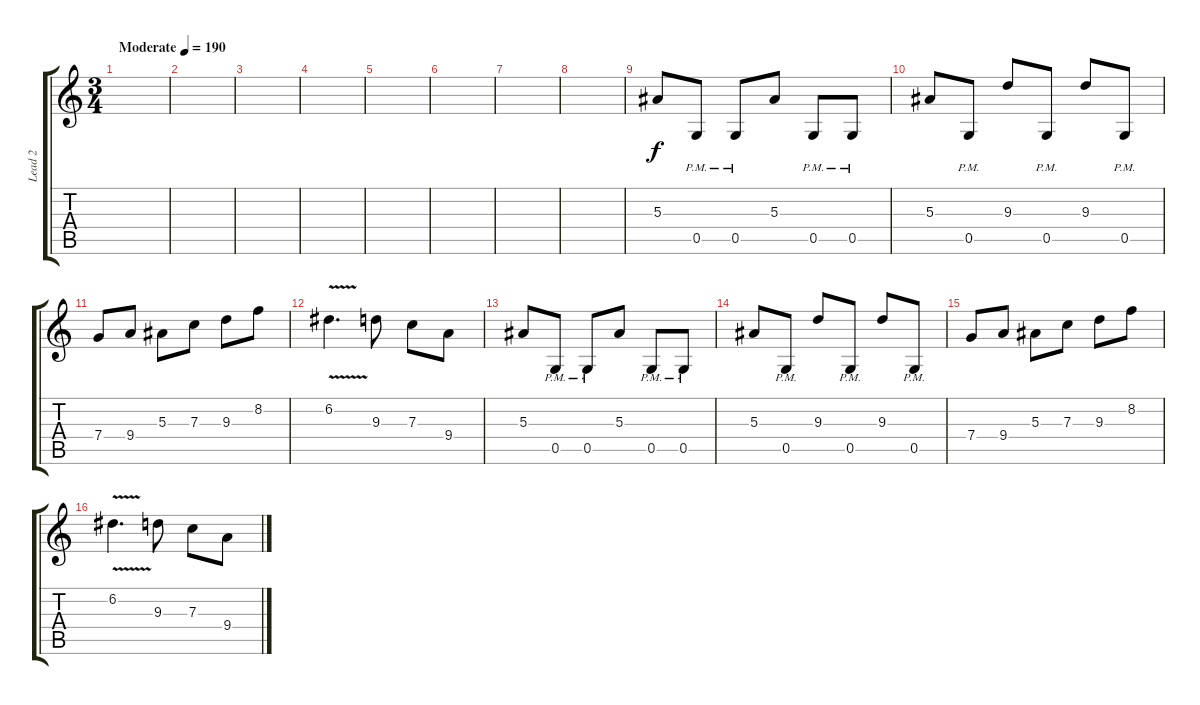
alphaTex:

\track ("Lead 2" "Lead 2") {instrument distortionguitar}
\staff {score tabs}
\tuning (D4 A3 F3 C3 G2 C2) {hide}
\ts (3 4)
\tempo (190 "Moderate")
\clef g2
\ks c
|
|
|
|
|
|
|
|
5.3.8{volume 13} 0.5{pm}.8 0.5{pm}.8 5.3.8 0.5{pm}.8 0.5{pm}.8 |
5.3.8 0.5{pm}.8 9.3.8 0.5{pm}.8 9.3.8 0.5{pm}.8 |
7.4.8 9.4.8 5.3.8 7.3.8 9.3.8 8.2.8 |
6.2{v}.4{d} 9.3.8 7.3.8 9.4.8 |
5.3.8 0.5{pm}.8 0.5{pm}.8 5.3.8 0.5{pm}.8 0.5{pm}.8 |
5.3.8 0.5{pm}.8 9.3.8 0.5{pm}.8 9.3.8 0.5{pm}.8 |
7.4.8 9.4.8 5.3.8 7.3.8 9.3.8 8.2.8 |
6.2{v}.4{d} 9.3.8 7.3.8 9.4.8
